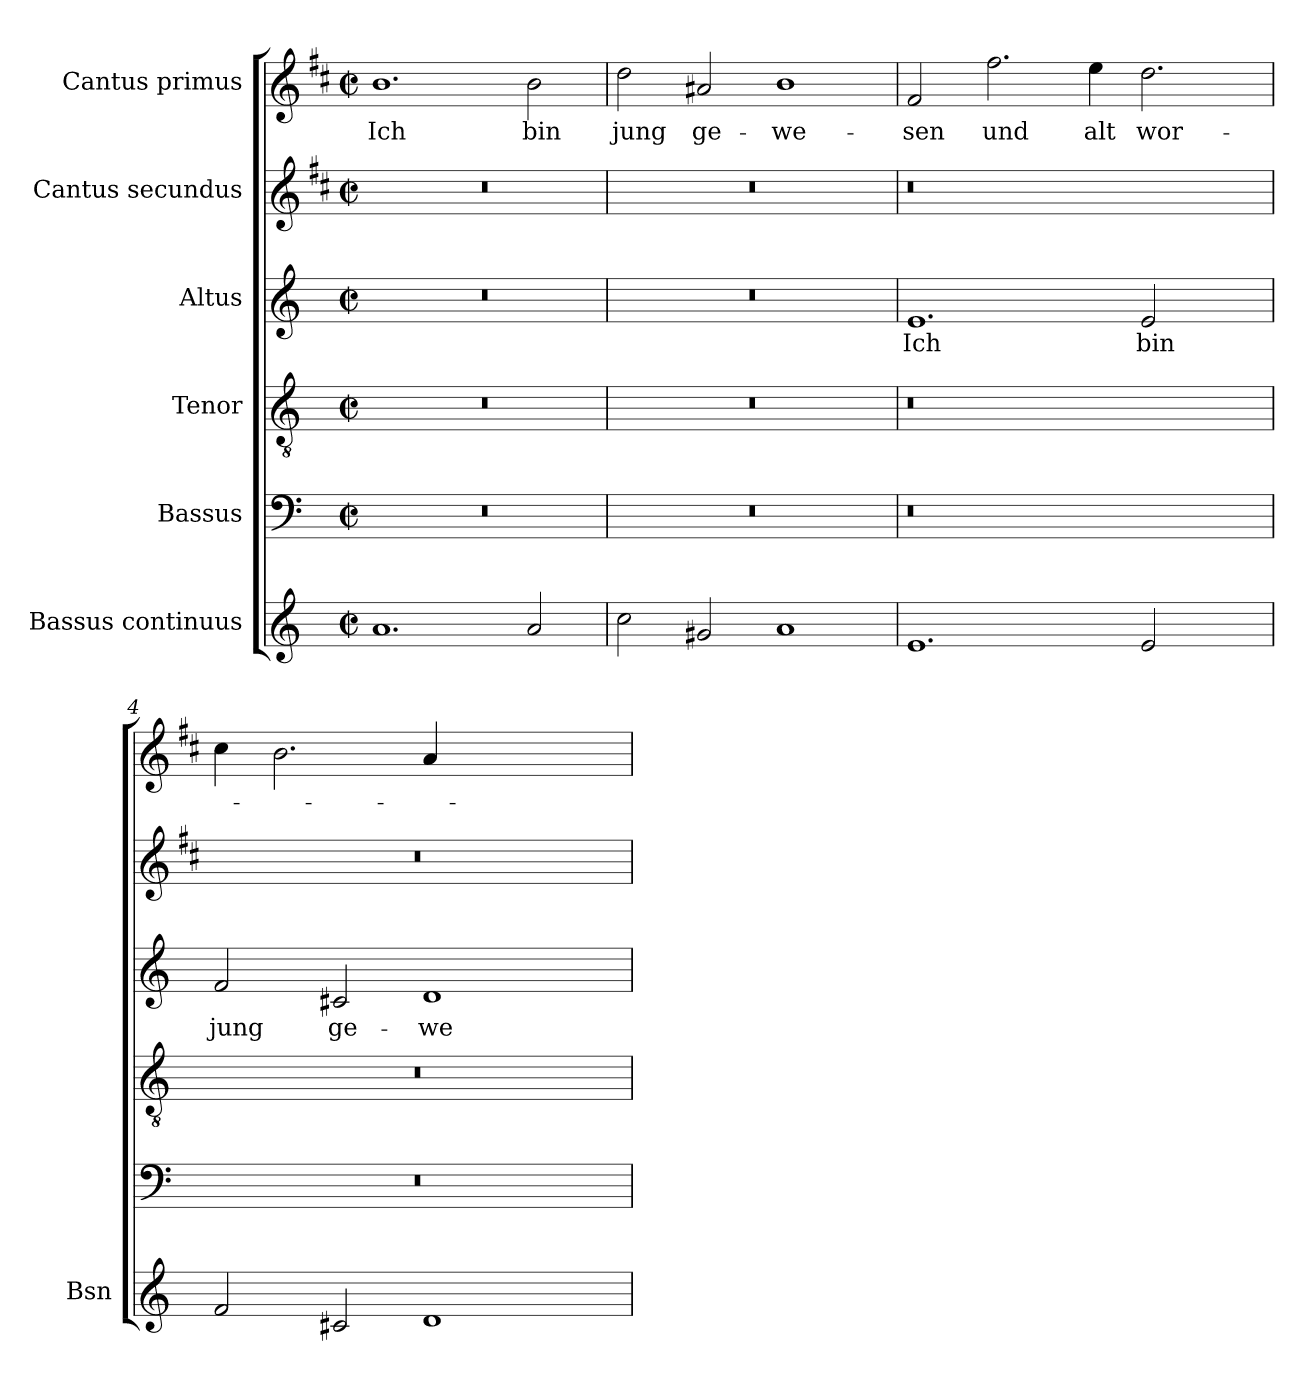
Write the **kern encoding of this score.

**kern	**kern	**kern	**kern	**text	**kern	**kern	**text
*part6	*part5	*part4	*part3	*part3	*part2	*part1	*part1
*staff6	*staff5	*staff4	*staff3	*staff3	*staff2	*staff1	*staff1
*I"Bassus continuus	*I"Bassus	*I"Tenor	*I"Altus	*	*I"Cantus secundus	*I"Cantus  primus	*
*I'Bsn	*	*	*	*	*	*	*
*clefG2	*clefF4	*clefGv2	*clefG2	*	*clefG2	*clefG2	*
*	*	*	*	*	*ITrd1c2	*ITrd1c2	*
*k[]	*k[]	*k[]	*k[]	*	*k[]	*k[]	*
*C:	*C:	*C:	*C:	*	*C:	*C:	*
*M4/2	*M4/2	*M4/2	*M4/2	*	*M4/2	*M4/2	*
*met(c|)	*met(c|)	*met(c|)	*met(c|)	*	*met(c|)	*met(c|)	*
=1	=1	=1	=1	=1	=1	=1	=1
!	!	!	!	!	!	!	!LO:LY:b
1.a	0r	0r	0r	.	0r	1.a	Ich
!	!	!	!	!	!	!	!LO:LY:b
2a	.	.	.	.	.	2a	bin
=2	=2	=2	=2	=2	=2	=2	=2
!	!	!	!	!	!	!	!LO:LY:b
2cc	0r	0r	0r	.	0r	2cc	jung
!	!	!	!	!	!	!	!LO:LY:b
2g#X	.	.	.	.	.	2g#X	ge-
!	!	!	!	!	!	!	!LO:LY:b
1a	.	.	.	.	.	1a	-we-
=3	=3	=3	=3	=3	=3	=3	=3
!	!	!	!	!LO:LY:b	!	!	!LO:LY:b
1.e	0r	0r	1.e	Ich	0r	2e	-sen
!	!	!	!	!	!	!	!LO:LY:b
.	.	.	.	.	.	2.ee	und
!	!	!	!	!	!	!	!LO:LY:b
.	.	.	.	.	.	4dd	alt
!	!	!	!	!LO:LY:b	!	!	!LO:LY:b
2e	.	.	2e	bin	.	2.cc	wor-
4ryy	4ryy	4ryy	4ryy	.	4ryy	.	.
=4	=4	=4	=4	=4	=4	=4	=4
!	!	!	!	!LO:LY:b	!	!	!
2f	0r	0r	2f	jung	0r	4b	.
.	.	.	.	.	.	2.a	.
!	!	!	!	!LO:LY:b	!	!	!
2c#X	.	.	2c#X	ge-	.	.	.
!	!	!	!	!LO:LY:b	!	!	!
1d	.	.	1d	-we-	.	4g	.
.	.	.	.	.	.	[2fyy	.
.	.	.	.	.	.	4ryy	.
=	=	=	=	=	=	=	=
*-	*-	*-	*-	*-	*-	*-	*-
